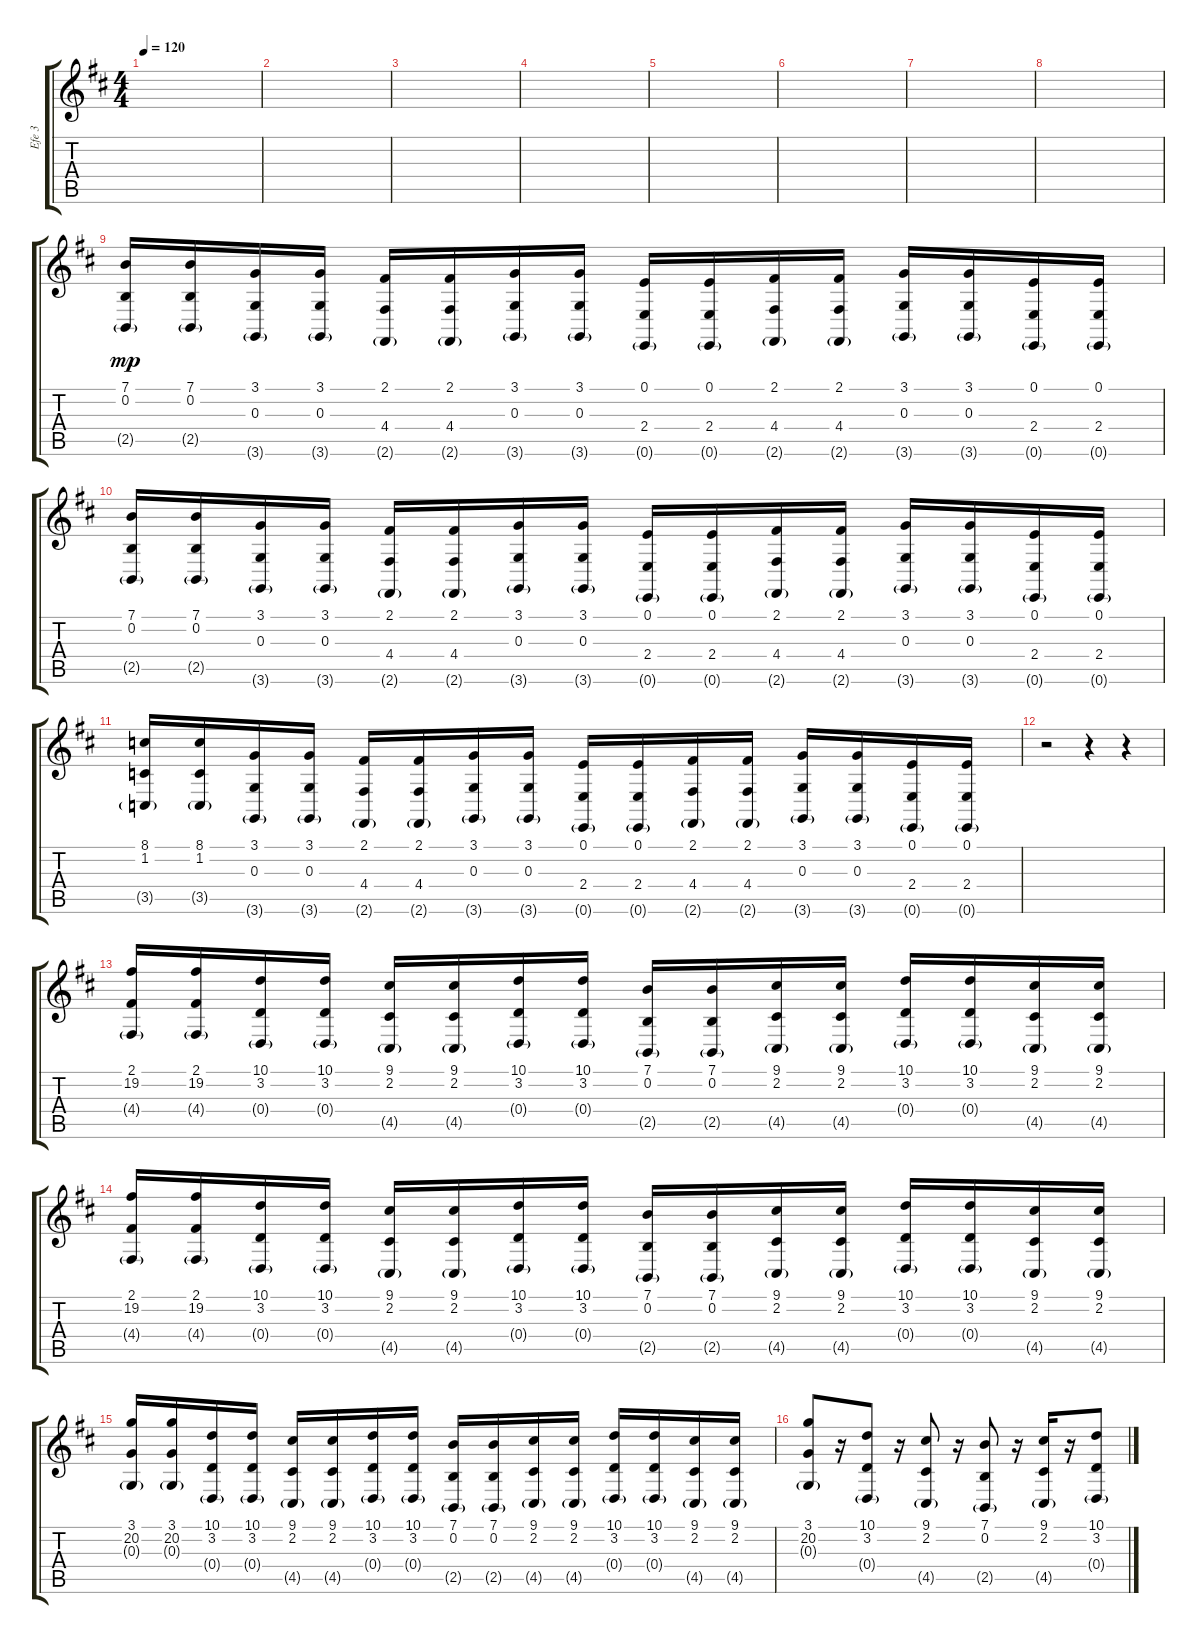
\track ("Efe 3" "Efe 3") {instrument stringensemble1}
\staff {score tabs}
\tuning (E4 B3 G3 D3 A2 E2) {hide}
\ts (4 4)
\tempo 120
\clef g2
\ks d
|
|
|
|
|
|
|
|
(7.1 0.2 2.5{g}).16{dy mp} (7.1 0.2 2.5{g}).16 (3.1 0.3 3.6{g}).16 (3.1 0.3 3.6{g}).16 (2.1 4.4 2.6{g}).16 (2.1 4.4 2.6{g}).16 (3.1 0.3 3.6{g}).16 (3.1 0.3 3.6{g}).16 (0.1 2.4 0.6{g}).16 (0.1 2.4 0.6{g}).16 (2.1 4.4 2.6{g}).16 (2.1 4.4 2.6{g}).16 (3.1 0.3 3.6{g}).16 (3.1 0.3 3.6{g}).16 (0.1 2.4 0.6{g}).16 (0.1 2.4 0.6{g}).16 |
(7.1 0.2 2.5{g}).16 (7.1 0.2 2.5{g}).16 (3.1 0.3 3.6{g}).16 (3.1 0.3 3.6{g}).16 (2.1 4.4 2.6{g}).16 (2.1 4.4 2.6{g}).16 (3.1 0.3 3.6{g}).16 (3.1 0.3 3.6{g}).16 (0.1 2.4 0.6{g}).16 (0.1 2.4 0.6{g}).16 (2.1 4.4 2.6{g}).16 (2.1 4.4 2.6{g}).16 (3.1 0.3 3.6{g}).16 (3.1 0.3 3.6{g}).16 (0.1 2.4 0.6{g}).16 (0.1 2.4 0.6{g}).16 |
(8.1 1.2 3.5{g}).16 (8.1 1.2 3.5{g}).16 (3.1 0.3 3.6{g}).16 (3.1 0.3 3.6{g}).16 (2.1 4.4 2.6{g}).16 (2.1 4.4 2.6{g}).16 (3.1 0.3 3.6{g}).16 (3.1 0.3 3.6{g}).16 (0.1 2.4 0.6{g}).16 (0.1 2.4 0.6{g}).16 (2.1 4.4 2.6{g}).16 (2.1 4.4 2.6{g}).16 (3.1 0.3 3.6{g}).16 (3.1 0.3 3.6{g}).16 (0.1 2.4 0.6{g}).16 (0.1 2.4 0.6{g}).16 |
r.2 r.4 r.4 |
(2.1 19.2 4.4{g}).16 (2.1 19.2 4.4{g}).16 (10.1 3.2 0.4{g}).16 (10.1 3.2 0.4{g}).16 (9.1 2.2 4.5{g}).16 (9.1 2.2 4.5{g}).16 (10.1 3.2 0.4{g}).16 (10.1 3.2 0.4{g}).16 (7.1 0.2 2.5{g}).16 (7.1 0.2 2.5{g}).16 (9.1 2.2 4.5{g}).16 (9.1 2.2 4.5{g}).16 (10.1 3.2 0.4{g}).16 (10.1 3.2 0.4{g}).16 (9.1 2.2 4.5{g}).16 (9.1 2.2 4.5{g}).16 |
(2.1 19.2 4.4{g}).16 (2.1 19.2 4.4{g}).16 (10.1 3.2 0.4{g}).16 (10.1 3.2 0.4{g}).16 (9.1 2.2 4.5{g}).16 (9.1 2.2 4.5{g}).16 (10.1 3.2 0.4{g}).16 (10.1 3.2 0.4{g}).16 (7.1 0.2 2.5{g}).16 (7.1 0.2 2.5{g}).16 (9.1 2.2 4.5{g}).16 (9.1 2.2 4.5{g}).16 (10.1 3.2 0.4{g}).16 (10.1 3.2 0.4{g}).16 (9.1 2.2 4.5{g}).16 (9.1 2.2 4.5{g}).16 |
(3.1 20.2 0.3{g}).16 (3.1 20.2 0.3{g}).16 (10.1 3.2 0.4{g}).16 (10.1 3.2 0.4{g}).16 (9.1 2.2 4.5{g}).16 (9.1 2.2 4.5{g}).16 (10.1 3.2 0.4{g}).16 (10.1 3.2 0.4{g}).16 (7.1 0.2 2.5{g}).16 (7.1 0.2 2.5{g}).16 (9.1 2.2 4.5{g}).16 (9.1 2.2 4.5{g}).16 (10.1 3.2 0.4{g}).16 (10.1 3.2 0.4{g}).16 (9.1 2.2 4.5{g}).16 (9.1 2.2 4.5{g}).16 |
(3.1 20.2 0.3{g}).8 r.16 (10.1 3.2 0.4{g}).8 r.16 (9.1 2.2 4.5{g}).8 r.16 (7.1 0.2 2.5{g}).8 r.16 (9.1 2.2 4.5{g}).16 r.16 (10.1 3.2 0.4{g}).8
